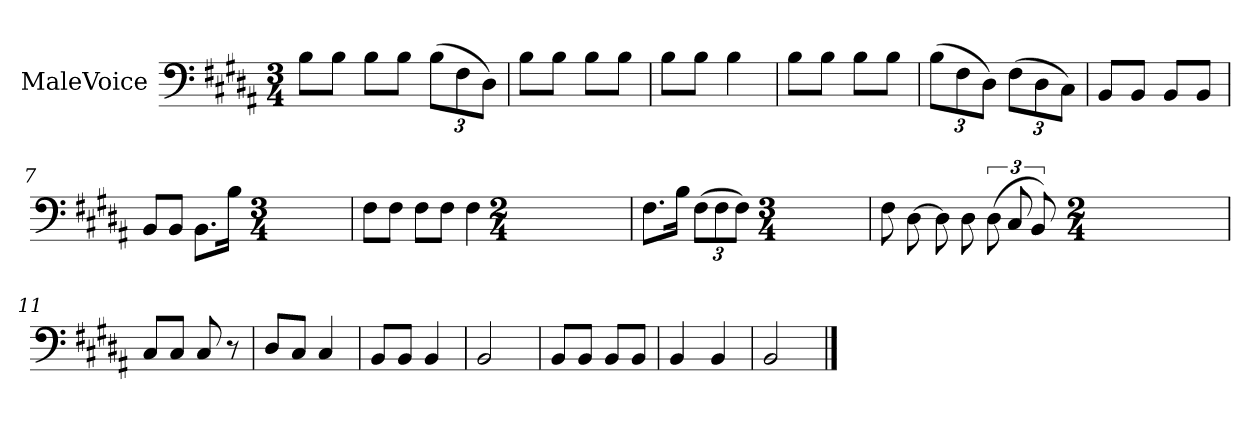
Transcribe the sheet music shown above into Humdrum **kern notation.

**kern
*part1
*staff1
*I"MaleVoice
*clefF4
*k[f#c#g#d#a#]
*M3/4
*MM104
=1
8B\L
8B\J
8B\L
8B\J
(12B\L
12F#\
12D#\J)
=2
8B\L
8B\J
8B\L
8B\J
=3
8B\L
8B\J
4B
=4
8B\L
8B\J
8B\L
8B\J
=5
(12B\L
12F#\
12D#\J)
(12F#\L
12D#\
12C#\J)
=6
8BB/L
8BB/J
8BB/L
8BB/J
=7
8BB/L
8BB/J
8.BB\L
16B\Jk
*M3/4
=8
8F#\L
8F#\J
8F#\L
8F#\J
4F#
*M2/4
=9
8.F#\L
16B\Jk
(12F#\L
12F#\
12F#\J)
*M3/4
=10
8F#
[8D#
8D#]
8D#
(12D#
12C#
12BB)
*M2/4
=11
8C#/L
8C#/J
8C#
8r
=12
8D#/L
8C#/J
4C#
=13
8BB/L
8BB/J
4BB
=14
2BB
=15
8BB/L
8BB/J
8BB/L
8BB/J
=16
4BB
4BB
=17
2BB
==
*-
